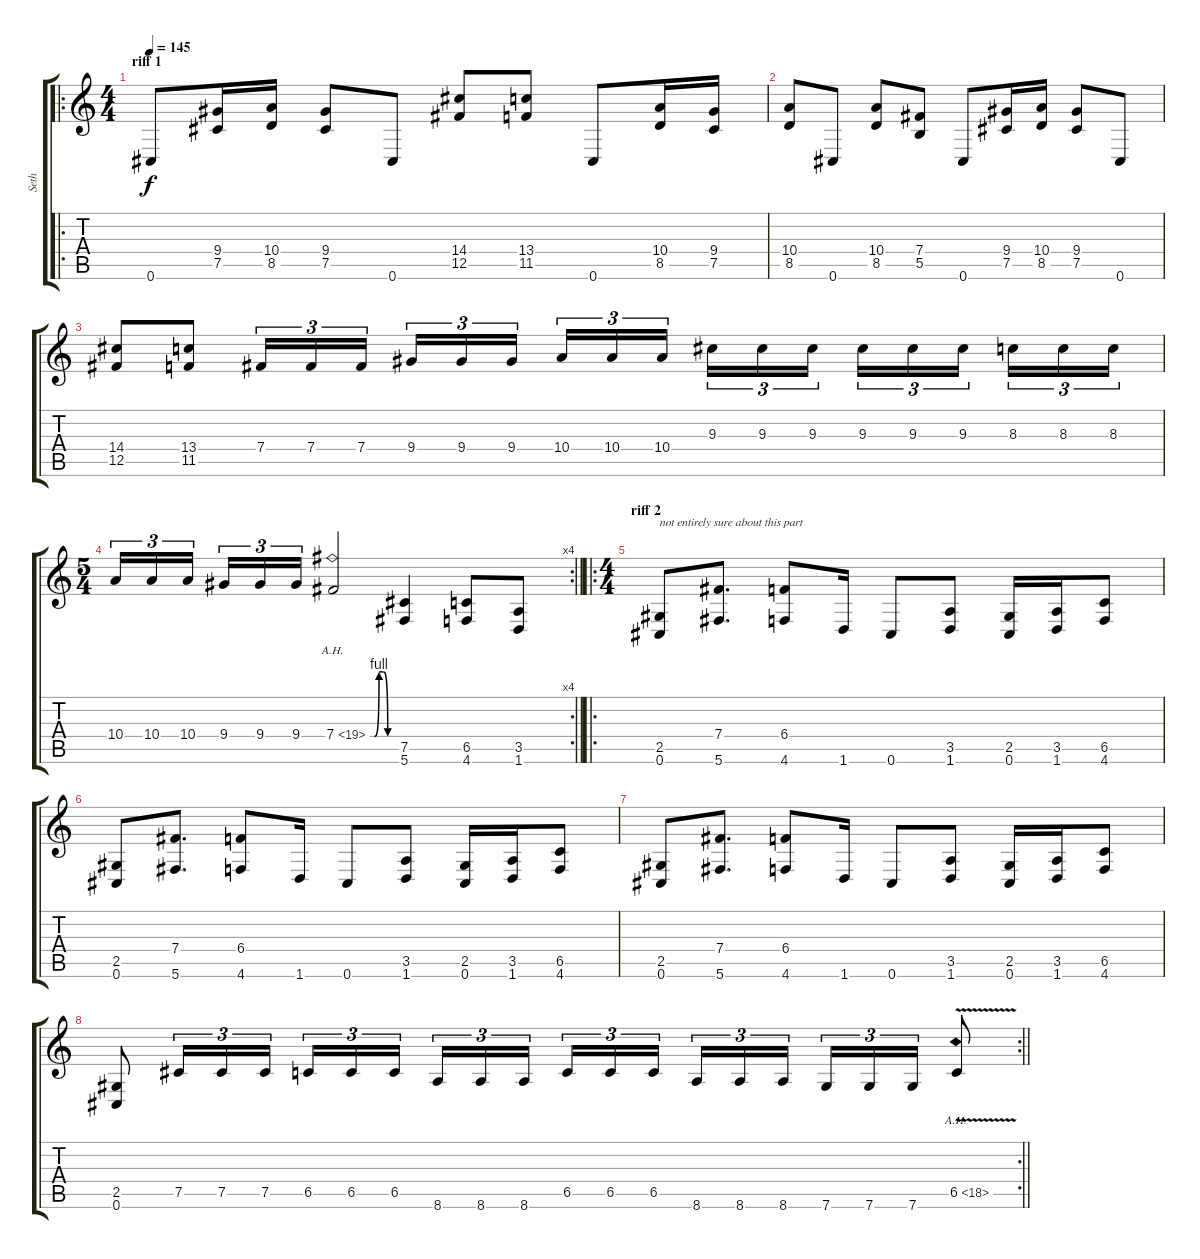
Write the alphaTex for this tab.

\track ("Seth" "Seth") {instrument distortionguitar}
\staff {score tabs}
\tuning (Db4 Ab3 E3 B2 Gb2 Db2) {hide}
\ro
\ts (4 4)
\section ("" "riff 1")
\tempo 145
\clef g2
\ks c
0.6.8{dy f} (9.4 7.5).16 (10.4 8.5).16 (9.4 7.5).8 0.6.8 (14.4 12.5).8 (13.4 11.5).8 0.6.8 (10.4 8.5).16 (9.4 7.5).16 |
(10.4 8.5).8 0.6.8 (10.4 8.5).8 (7.4 5.5).8 0.6.8 (9.4 7.5).16 (10.4 8.5).16 (9.4 7.5).8 0.6.8 |
(14.4 12.5).8 (13.4 11.5).8 7.4.16{tu (3 2)} 7.4.16{tu (3 2)} 7.4.16{tu (3 2) beam splitsecondary} 9.4.16{tu (3 2)} 9.4.16{tu (3 2)} 9.4.16{tu (3 2)} 10.4.16{tu (3 2)} 10.4.16{tu (3 2)} 10.4.16{tu (3 2) beam splitsecondary} 9.3.16{tu (3 2)} 9.3.16{tu (3 2)} 9.3.16{tu (3 2)} 9.3.16{tu (3 2)} 9.3.16{tu (3 2)} 9.3.16{tu (3 2) beam splitsecondary} 8.3.16{tu (3 2)} 8.3.16{tu (3 2)} 8.3.16{tu (3 2)} |
\rc 4
\ts (5 4)
\barLineRight lightlight
10.4.16{tu (3 2)} 10.4.16{tu (3 2)} 10.4.16{tu (3 2) beam splitsecondary} 9.4.16{tu (3 2)} 9.4.16{tu (3 2)} 9.4.16{tu (3 2)} 7.4{be (custom 0 0 10 0 20 4 30 4 40 0 46 0 60 0) ah 12}.2 (7.5 5.6).4 (6.5 4.6).8 (3.5 1.6).8 |
\ro
\ts (4 4)
\section ("" "riff 2")
(2.5 0.6).8{txt "not entirely sure about this part"} (7.4 5.6).8{d} (6.4 4.6).8 1.6.16 0.6.8 (3.5 1.6).8 (2.5 0.6).16 (3.5 1.6).16 (6.5 4.6).8 |
(2.5 0.6).8 (7.4 5.6).8{d} (6.4 4.6).8 1.6.16 0.6.8 (3.5 1.6).8 (2.5 0.6).16 (3.5 1.6).16 (6.5 4.6).8 |
(2.5 0.6).8 (7.4 5.6).8{d} (6.4 4.6).8 1.6.16 0.6.8 (3.5 1.6).8 (2.5 0.6).16 (3.5 1.6).16 (6.5 4.6).8 |
\rc 2
\barLineRight lightlight
(2.5 0.6).8 7.5.16{tu (3 2)} 7.5.16{tu (3 2)} 7.5.16{tu (3 2)} 6.5.16{tu (3 2)} 6.5.16{tu (3 2)} 6.5.16{tu (3 2) beam splitsecondary} 8.6.16{tu (3 2)} 8.6.16{tu (3 2)} 8.6.16{tu (3 2)} 6.5.16{tu (3 2)} 6.5.16{tu (3 2)} 6.5.16{tu (3 2) beam splitsecondary} 8.6.16{tu (3 2)} 8.6.16{tu (3 2)} 8.6.16{tu (3 2)} 7.6.16{tu (3 2)} 7.6.16{tu (3 2)} 7.6.16{tu (3 2)} 6.5{ah 12 v}.8
